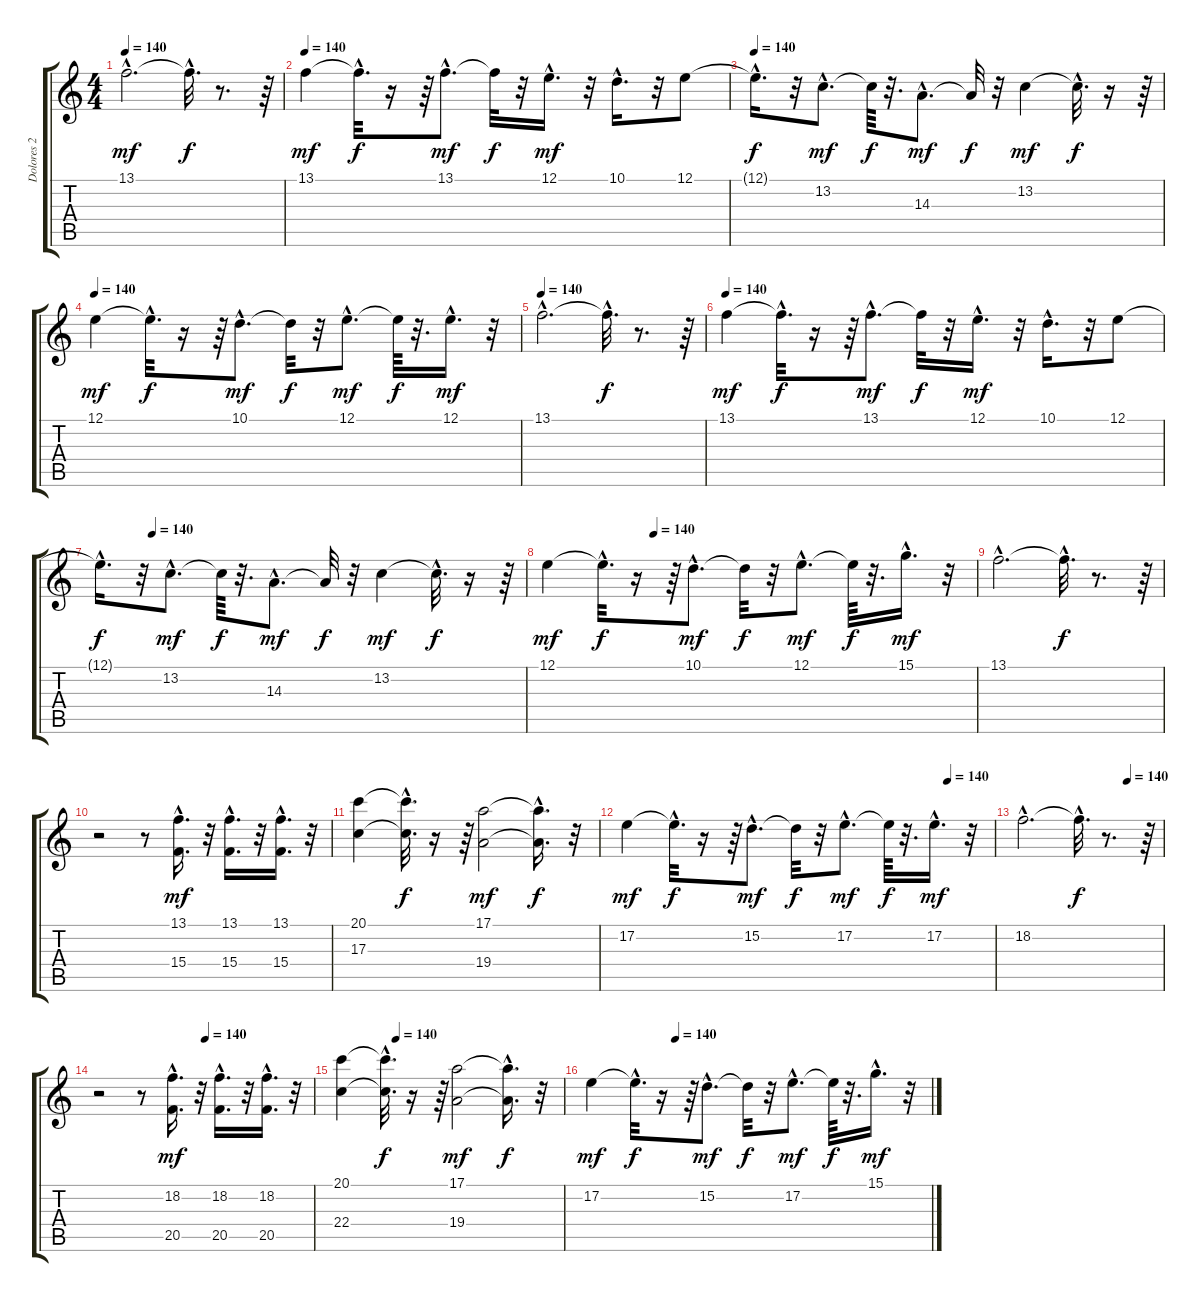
\track ("Dolores 2" "Dolores 2") {instrument pad3polysynth}
\staff {score tabs}
\tuning (E4 B3 G3 D3 A2 E2) {hide}
\ts (4 4)
\tempo 140
\clef g2
\ks c
13.1{hac}.2{d dy mf} 13.1{hac t}.32{d dy f} r.8{d} r.64 |
\tempo 140
13.1.4{dy mf} 13.1{hac t}.32{d dy f} r.16 r.64 13.1{hac}.8{d dy mf} 13.1{t}.32{dy f} r.32 12.1{hac}.16{d dy mf} r.32 10.1{hac}.16{d} r.32 12.1.8 |
\tempo 140
12.1{hac t}.16{d dy f} r.32 13.2{hac}.8{d dy mf} 13.2{t}.64{dy f} r.32{d} 14.3{hac}.8{d dy mf} 14.3{t}.32{dy f} r.32 13.2.4{dy mf} 13.2{hac t}.32{d dy f} r.16 r.64 |
\tempo 140
12.1.4{dy mf} 12.1{hac t}.32{d dy f} r.16 r.64 10.1{hac}.8{d dy mf} 10.1{t}.32{dy f} r.32 12.1{hac}.8{d dy mf} 12.1{t}.64{dy f} r.32{d} 12.1{hac}.16{d dy mf} r.32 |
\tempo 140
13.1{hac}.2{d} 13.1{hac t}.32{d dy f} r.8{d} r.64 |
\tempo 140
13.1.4{dy mf} 13.1{hac t}.32{d dy f} r.16 r.64 13.1{hac}.8{d dy mf} 13.1{t}.32{dy f} r.32 12.1{hac}.16{d dy mf} r.32 10.1{hac}.16{d} r.32 12.1.8 |
\tempo (140 0.125)
12.1{hac t}.16{d dy f} r.32 13.2{hac}.8{d dy mf} 13.2{t}.64{dy f} r.32{d} 14.3{hac}.8{d dy mf} 14.3{t}.32{dy f} r.32 13.2.4{dy mf} 13.2{hac t}.32{d dy f} r.16 r.64 |
\tempo (140 0.25)
12.1.4{dy mf} 12.1{hac t}.32{d dy f} r.16 r.64 10.1{hac}.8{d dy mf} 10.1{t}.32{dy f} r.32 12.1{hac}.8{d dy mf} 12.1{t}.64{dy f} r.32{d} 15.1{hac}.16{d dy mf} r.32 |
13.1{hac}.2{d} 13.1{hac t}.32{d dy f} r.8{d} r.64 |
r.2 r.8 (13.1{hac} 15.4{hac}).16{d dy mf} r.32 (13.1{hac} 15.4{hac}).16{d} r.32 (13.1{hac} 15.4{hac}).16{d} r.32 |
(20.1 17.3).4 (20.1{hac t} 17.3{hac t}).32{d dy f} r.16 r.64 (17.1 19.4).2{dy mf} (17.1{hac t} 19.4{hac t}).16{d dy f} r.32 |
\tempo (140 0.875)
17.2.4{dy mf} 17.2{hac t}.32{d dy f} r.16 r.64 15.2{hac}.8{d dy mf} 15.2{t}.32{dy f} r.32 17.2{hac}.8{d dy mf} 17.2{t}.64{dy f} r.32{d} 17.2{hac}.16{d dy mf} r.32 |
\tempo (140 0.75)
18.2{hac}.2{d} 18.2{hac t}.32{d dy f} r.8{d} r.64 |
\tempo (140 0.5)
r.2 r.8 (18.2{hac} 20.5{hac}).16{d dy mf} r.32 (18.2{hac} 20.5{hac}).16{d} r.32 (18.2{hac} 20.5{hac}).16{d} r.32 |
\tempo (140 0.25)
(20.1 22.4).4 (20.1{hac t} 22.4{hac t}).32{d dy f} r.16 r.64 (17.1 19.4).2{dy mf} (17.1{hac t} 19.4{hac t}).16{d dy f} r.32 |
\tempo (140 0.25)
17.2.4{dy mf} 17.2{hac t}.32{d dy f} r.16 r.64 15.2{hac}.8{d dy mf} 15.2{t}.32{dy f} r.32 17.2{hac}.8{d dy mf} 17.2{t}.64{dy f} r.32{d} 15.1{hac}.16{d dy mf} r.32
